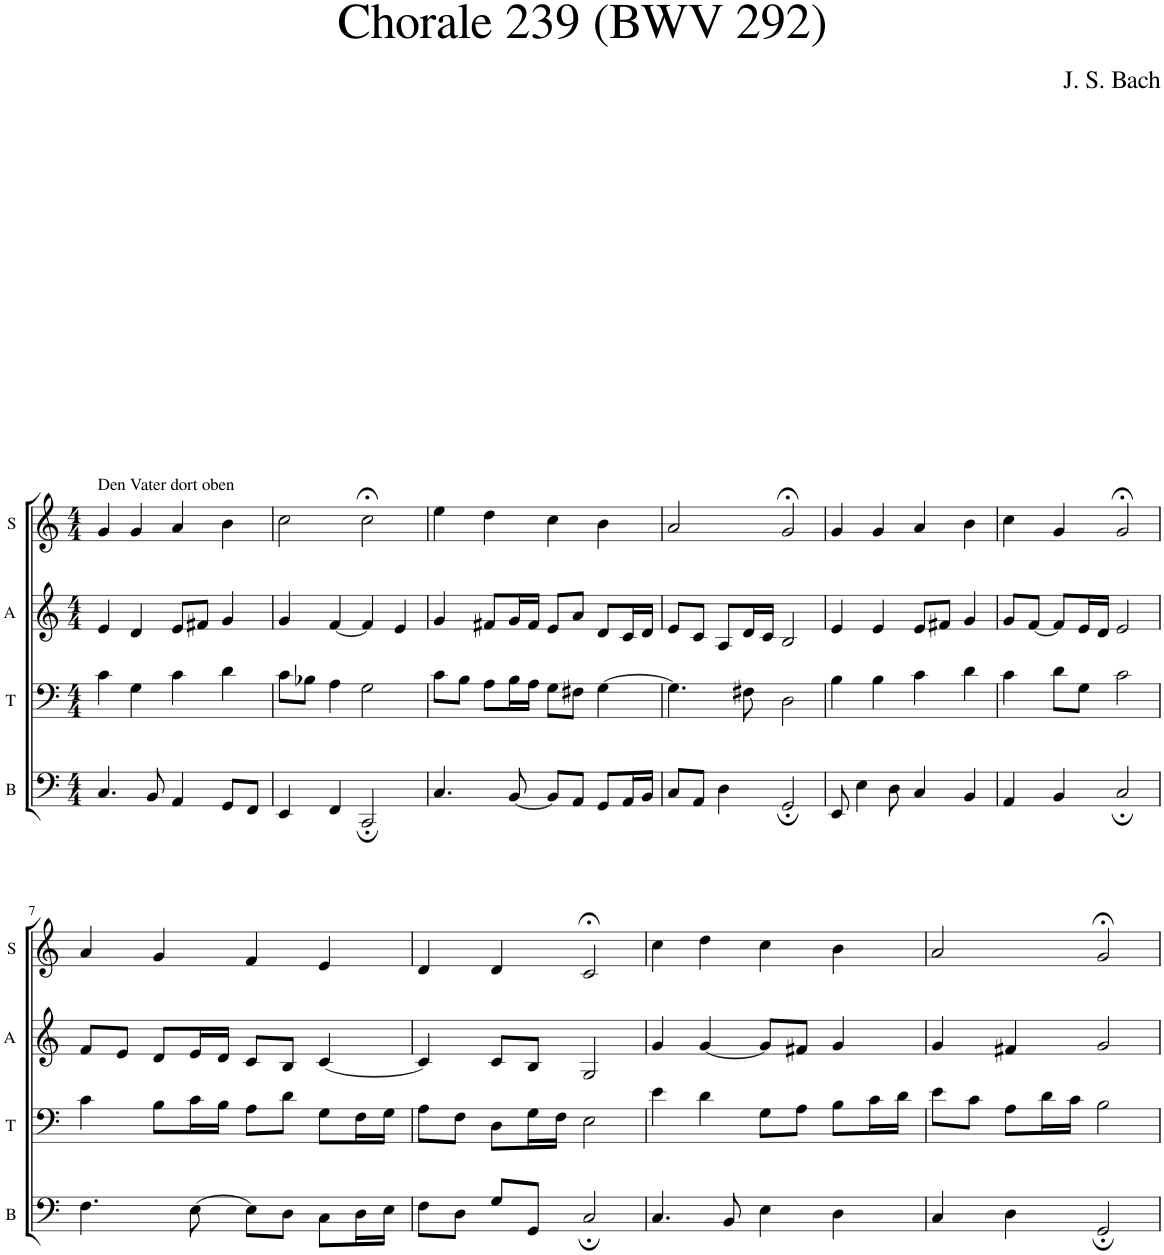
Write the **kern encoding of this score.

**kern	**kern	**kern	**kern
*part4	*part3	*part2	*part1
*staff4	*staff3	*staff2	*staff1
*I"B	*I"T	*I"A	*I"S
*I'B	*I'T	*I'A	*I'S
*clefF4	*clefF4	*clefG2	*clefG2
*k[]	*k[]	*k[]	*k[]
*M4/4	*M4/4	*M4/4	*M4/4
=1	=1	=1	=1
!	!	!	!LO:TX:a:t=Den Vater dort oben
4.C/	4c\	4e/	4g/
.	4G\	4d/	4g/
8BB/	.	.	.
4AA/	4c\	8e/L	4a/
.	.	8f#X/J	.
8GG/L	4d\	4g/	4b\
8FF/J	.	.	.
=2	=2	=2	=2
4EE/	8c\L	4g/	2cc\
.	8B-X\J	.	.
4FF/	4A\	[4f/	.
2CC;/	2G\	4f/]	2cc;<\
.	.	4e/	.
=3	=3	=3	=3
4.C/	8c\L	4g/	4ee\
.	8B\J	.	.
.	8A\L	8f#X/L	4dd\
[8BB/	16B\L	16g/L	.
.	16A\JJ	16f#/JJ	.
8BB/L]	8G\L	8e/L	4cc\
8AA/J	8F#X\J	8a/J	.
8GG/L	[4G\	8d/L	4b\
16AA/L	.	16c/L	.
16BB/JJ	.	16d/JJ	.
=4	=4	=4	=4
8C/L	4.G\]	8e/L	2a/
8AA/J	.	8c/J	.
4D\	.	8A/L	.
.	8F#X\	16d/L	.
.	.	16c/JJ	.
2GG;/	2D\	2B/	2g;</
=5	=5	=5	=5
8EE/	4B\	4e/	4g/
4E\	.	.	.
.	4B\	4e/	4g/
8D\	.	.	.
4C/	4c\	8e/L	4a/
.	.	8f#X/J	.
4BB/	4d\	4g/	4b\
=6	=6	=6	=6
4AA/	4c\	8g/L	4cc\
.	.	[8f/J	.
4BB/	8d\L	8f/L]	4g/
.	8G\J	16e/L	.
.	.	16d/JJ	.
2C;/	2c\	2e/	2g;</
!!LO:LB:g=z
=7	=7	=7	=7
4.F\	4c\	8f/L	4a/
.	.	8e/J	.
.	8B\L	8d/L	4g/
[8E\	16c\L	16e/L	.
.	16B\JJ	16d/JJ	.
8E\L]	8A\L	8c/L	4f/
8D\J	8d\J	8B/J	.
8C\L	8G\L	[4c/	4e/
16D\L	16F\L	.	.
16E\JJ	16G\JJ	.	.
=8	=8	=8	=8
8F\L	8A\L	4c/]	4d/
8D\J	8F\J	.	.
8G/L	8D\L	8c/L	4d/
8GG/J	16G\L	8B/J	.
.	16F\JJ	.	.
2C;/	2E\	2G/	2c;</
=9	=9	=9	=9
4.C/	4e\	4g/	4cc\
.	4d\	[4g/	4dd\
8BB/	.	.	.
4E\	8G\L	8g/L]	4cc\
.	8A\J	8f#X/J	.
4D\	8B\L	4g/	4b\
.	16c\L	.	.
.	16d\JJ	.	.
=10	=10	=10	=10
4C/	8e\L	4g/	2a/
.	8c\J	.	.
4D\	8A\L	4f#X/	.
.	16d\L	.	.
.	16c\JJ	.	.
2GG;/	2B\	2g/	2g;</
=	=	=	=
*-	*-	*-	*-
